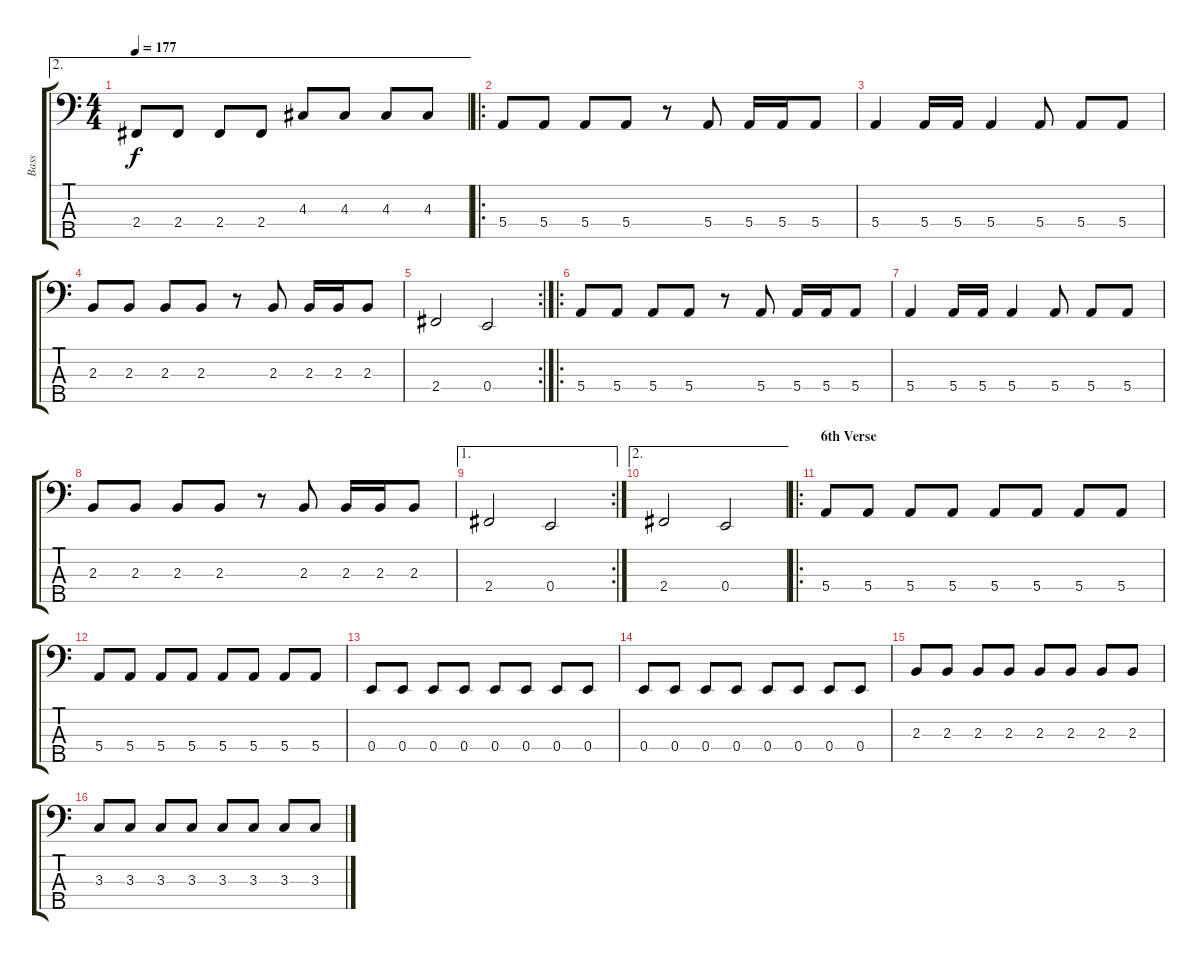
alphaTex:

\track ("Bass" "Bass") {instrument electricbassfinger}
\staff {score tabs}
\tuning (G2 D2 A1 E1 B0) {hide}
\ae 2
\ts (4 4)
\tempo 177
\clef f4
\ks c
2.4.8{dy f} 2.4.8 2.4.8 2.4.8 4.3.8 4.3.8 4.3.8 4.3.8 |
\ro
5.4.8 5.4.8 5.4.8 5.4.8 r.8 5.4.8 5.4.16 5.4.16 5.4.8 |
5.4.4 5.4.16 5.4.16 5.4.4 5.4.8 5.4.8 5.4.8 |
2.3.8 2.3.8 2.3.8 2.3.8 r.8 2.3.8 2.3.16 2.3.16 2.3.8 |
\rc 2
2.4.2 0.4.2 |
\ro
5.4.8 5.4.8 5.4.8 5.4.8 r.8 5.4.8 5.4.16 5.4.16 5.4.8 |
5.4.4 5.4.16 5.4.16 5.4.4 5.4.8 5.4.8 5.4.8 |
2.3.8 2.3.8 2.3.8 2.3.8 r.8 2.3.8 2.3.16 2.3.16 2.3.8 |
\ae 1
\rc 2
2.4.2 0.4.2 |
\ae 2
2.4.2 0.4.2 |
\ro
\section ("" "6th Verse")
5.4.8 5.4.8 5.4.8 5.4.8 5.4.8 5.4.8 5.4.8 5.4.8 |
5.4.8 5.4.8 5.4.8 5.4.8 5.4.8 5.4.8 5.4.8 5.4.8 |
0.4.8 0.4.8 0.4.8 0.4.8 0.4.8 0.4.8 0.4.8 0.4.8 |
0.4.8 0.4.8 0.4.8 0.4.8 0.4.8 0.4.8 0.4.8 0.4.8 |
2.3.8 2.3.8 2.3.8 2.3.8 2.3.8 2.3.8 2.3.8 2.3.8 |
3.3.8 3.3.8 3.3.8 3.3.8 3.3.8 3.3.8 3.3.8 3.3.8
